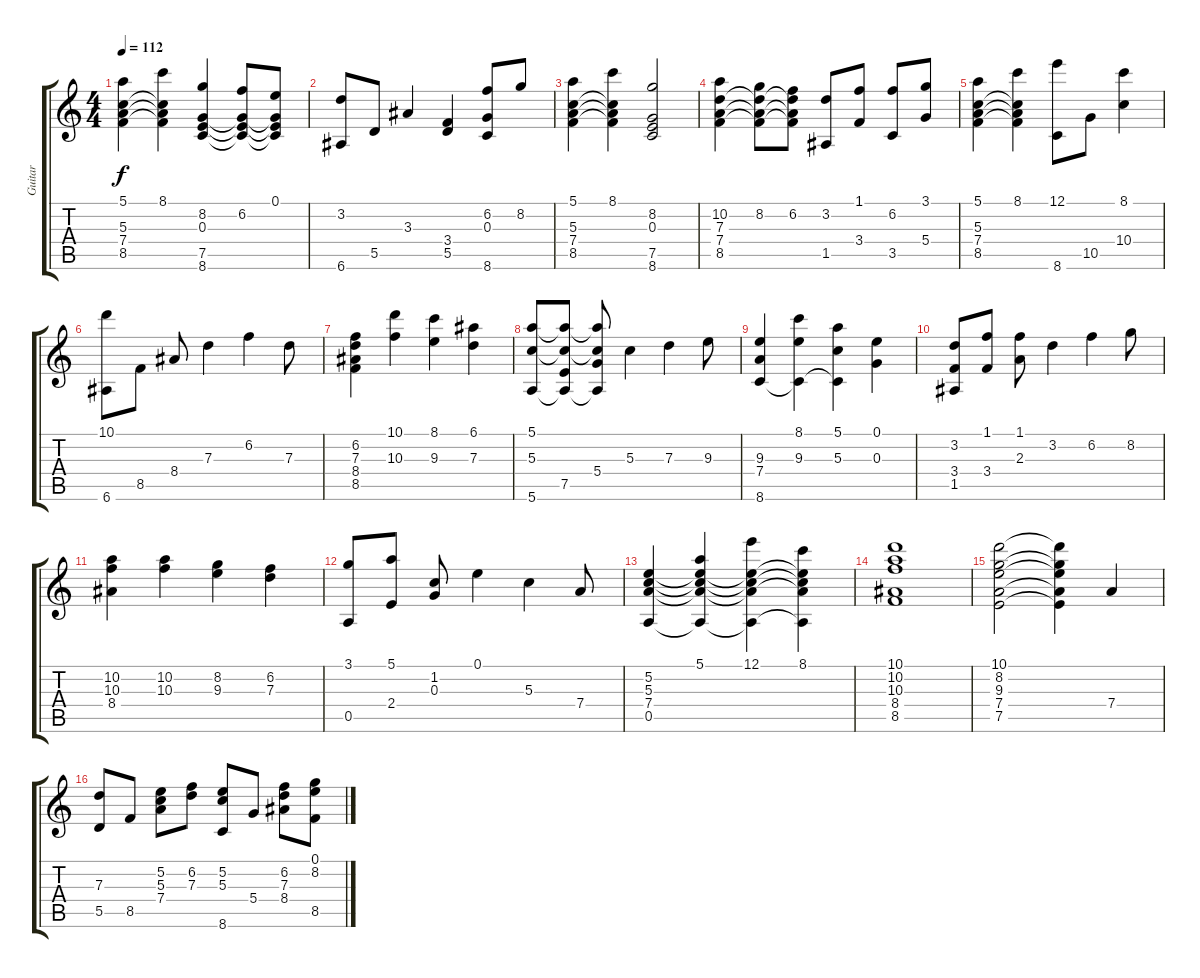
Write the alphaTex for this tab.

\track ("Guitar" "Guitar") {instrument acousticguitarnylon}
\staff {score tabs}
\tuning (E4 B3 G3 D3 A2 E2) {hide}
\ts (4 4)
\tempo 112
\clef g2
\ks c
(5.1 5.3 7.4 8.5).4{dy f} (8.1 5.3{t} 7.4{t} 8.5{t}).4 (8.2 0.3 7.5 8.6).4 (6.2 0.3{t} 7.5{t} 8.6{t}).8 (0.1 0.3{t} 7.5{t} 8.6{t}).8 |
(3.2 6.6).8 5.5.8 3.3.4 (3.4 5.5).4 (6.2 0.3 8.6).8 8.2.8 |
(5.1 5.3 7.4 8.5).4 (8.1 5.3{t} 7.4{t} 8.5{t}).4 (8.2 0.3 7.5 8.6).2 |
(10.2 7.3 7.4 8.5).4 (8.2 7.3{t} 7.4{t} 8.5{t}).8 (6.2 7.3{t} 7.4{t} 8.5{t}).8 (3.2 1.5).8 (1.1 3.4).8 (6.2 3.5).8 (3.1 5.4).8 |
(5.1 5.3 7.4 8.5).4 (8.1 5.3{t} 7.4{t} 8.5{t}).4 (12.1 8.6).8 10.5.8 (8.1 10.4).4 |
(10.1 6.6).8 8.5.8 8.4.8 7.3.4 6.2.4 7.3.8 |
(6.2 7.3 8.4 8.5).4 (10.1 10.3).4 (8.1 9.3).4 (6.1 7.3).4 |
(5.1 5.3 5.6).8 (5.1{t} 5.3{t} 7.5 5.6{t}).8 (5.1{t} 5.3{t} 5.4 5.6{t}).8 5.3.4 7.3.4 9.3.8 |
(9.3 7.4 8.6).4 (8.1 9.3 8.6{t}).4 (5.1 5.3 8.6{t}).4 (0.1 0.3).4 |
(3.2 3.4 1.5).8 (1.1 3.4).8 (1.1 2.3).8 3.2.4 6.2.4 8.2.8 |
(10.2 10.3 8.4).4 (10.2 10.3).4 (8.2 9.3).4 (6.2 7.3).4 |
(3.1 0.5).8 (5.1 2.4).8 (1.2 0.3).8 0.1.4 5.3.4 7.4.8 |
(5.2 5.3 7.4 0.5).4 (5.1 5.2{t} 5.3{t} 7.4{t} 0.5{t}).4 (12.1 5.2{t} 5.3{t} 7.4{t} 0.5{t}).4 (8.1 5.2{t} 5.3{t} 7.4{t} 0.5{t}).4 |
(10.1 10.2 10.3 8.4 8.5).1 |
(10.1 8.2 9.3 7.4 7.5).2 (10.1{t} 8.2{t} 9.3{t} 7.4{t} 7.5{t}).4 7.4.4 |
(7.3 5.5).8 8.5.8 (5.2 5.3 7.4).8 (6.2 7.3).8 (5.2 5.3 8.6).8 5.4.8 (6.2 7.3 8.4).8 (0.1 8.2 8.5).8
